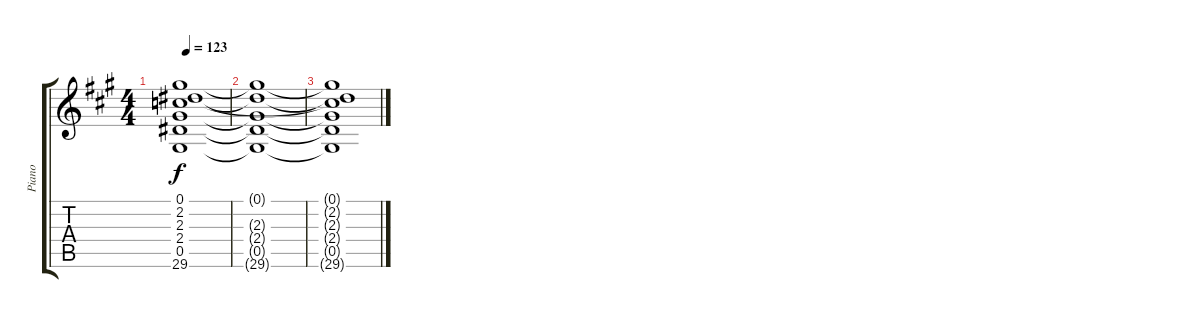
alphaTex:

\track ("Piano" "Piano") {instrument acousticguitarsteel}
\staff {score tabs}
\tuning (Eb4 Bb3 Gb3 Db3 Ab2 Eb2) {hide}
\ts (4 4)
\tempo 123
\clef g2
\ks a
(0.1 2.2 2.3 2.4 0.5 29.6).1{dy f} |
(0.1{t} 2.3{t} 2.4{t} 0.5{t} 29.6{t}).1 |
(0.1{t} 2.2{t} 2.3{t} 2.4{t} 0.5{t} 29.6{t}).1
